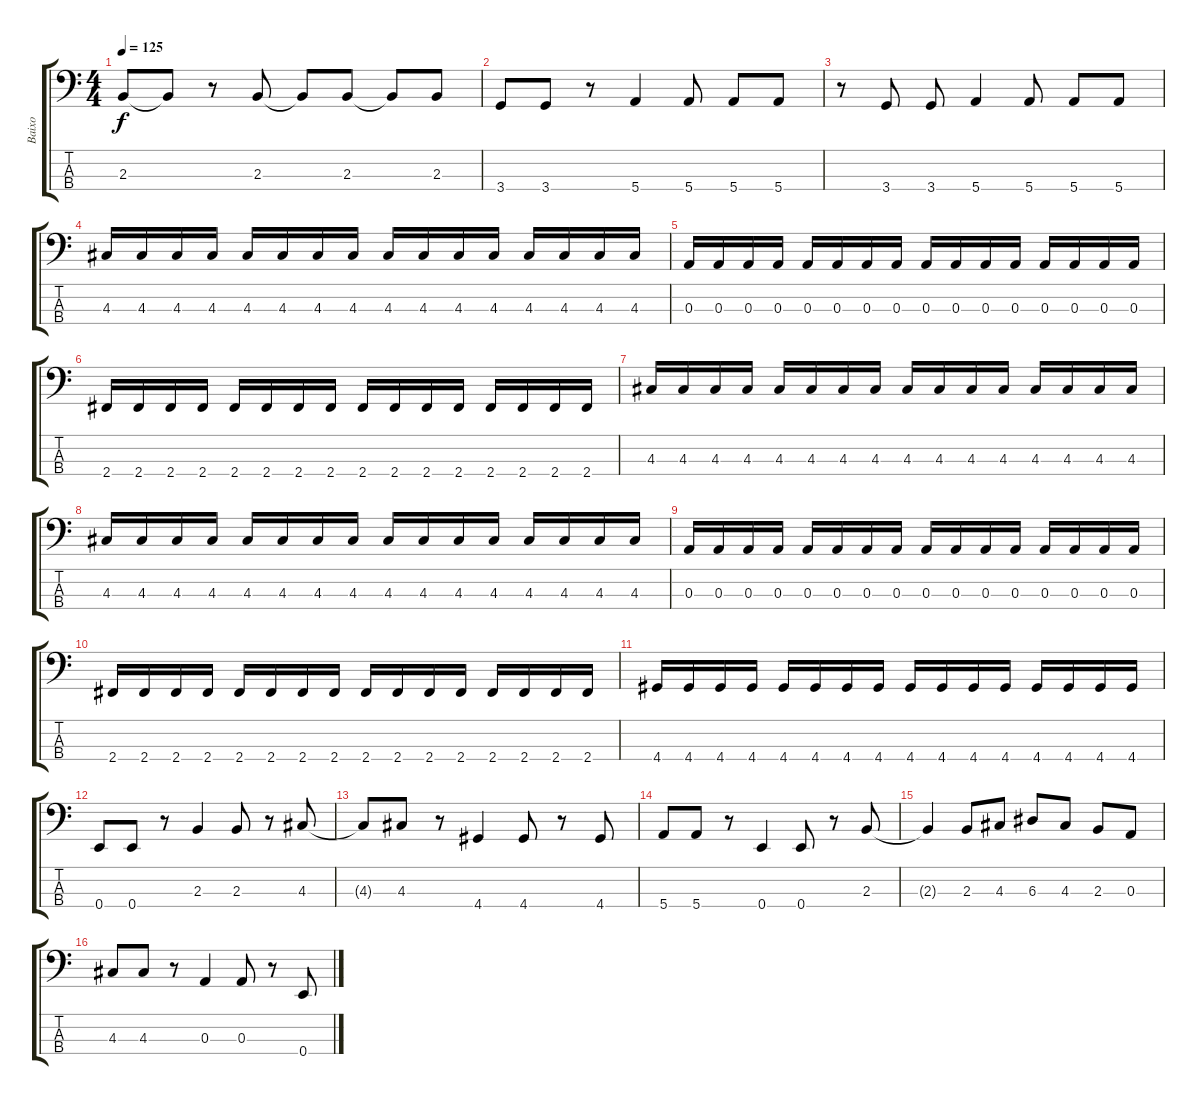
\track ("Baixo" "Baixo") {instrument electricbassfinger}
\staff {score tabs}
\tuning (G2 D2 A1 E1) {hide}
\ts (4 4)
\tempo 125
\clef f4
\ks c
2.3.8{dy f} 2.3{t}.8 r.8 2.3.8 2.3{t}.8 2.3.8 2.3{t}.8 2.3.8 |
3.4.8 3.4.8 r.8 5.4.4 5.4.8 5.4.8 5.4.8 |
r.8 3.4.8 3.4.8 5.4.4 5.4.8 5.4.8 5.4.8 |
4.3.16 4.3.16 4.3.16 4.3.16 4.3.16 4.3.16 4.3.16 4.3.16 4.3.16 4.3.16 4.3.16 4.3.16 4.3.16 4.3.16 4.3.16 4.3.16 |
0.3.16 0.3.16 0.3.16 0.3.16 0.3.16 0.3.16 0.3.16 0.3.16 0.3.16 0.3.16 0.3.16 0.3.16 0.3.16 0.3.16 0.3.16 0.3.16 |
2.4.16 2.4.16 2.4.16 2.4.16 2.4.16 2.4.16 2.4.16 2.4.16 2.4.16 2.4.16 2.4.16 2.4.16 2.4.16 2.4.16 2.4.16 2.4.16 |
4.3.16 4.3.16 4.3.16 4.3.16 4.3.16 4.3.16 4.3.16 4.3.16 4.3.16 4.3.16 4.3.16 4.3.16 4.3.16 4.3.16 4.3.16 4.3.16 |
4.3.16 4.3.16 4.3.16 4.3.16 4.3.16 4.3.16 4.3.16 4.3.16 4.3.16 4.3.16 4.3.16 4.3.16 4.3.16 4.3.16 4.3.16 4.3.16 |
0.3.16 0.3.16 0.3.16 0.3.16 0.3.16 0.3.16 0.3.16 0.3.16 0.3.16 0.3.16 0.3.16 0.3.16 0.3.16 0.3.16 0.3.16 0.3.16 |
2.4.16 2.4.16 2.4.16 2.4.16 2.4.16 2.4.16 2.4.16 2.4.16 2.4.16 2.4.16 2.4.16 2.4.16 2.4.16 2.4.16 2.4.16 2.4.16 |
4.4.16 4.4.16 4.4.16 4.4.16 4.4.16 4.4.16 4.4.16 4.4.16 4.4.16 4.4.16 4.4.16 4.4.16 4.4.16 4.4.16 4.4.16 4.4.16 |
0.4.8 0.4.8 r.8 2.3.4 2.3.8 r.8 4.3.8 |
4.3{t}.8 4.3.8 r.8 4.4.4 4.4.8 r.8 4.4.8 |
5.4.8 5.4.8 r.8 0.4.4 0.4.8 r.8 2.3.8 |
2.3{t}.4 2.3.8 4.3.8 6.3.8 4.3.8 2.3.8 0.3.8 |
4.3.8 4.3.8 r.8 0.3.4 0.3.8 r.8 0.4.8
